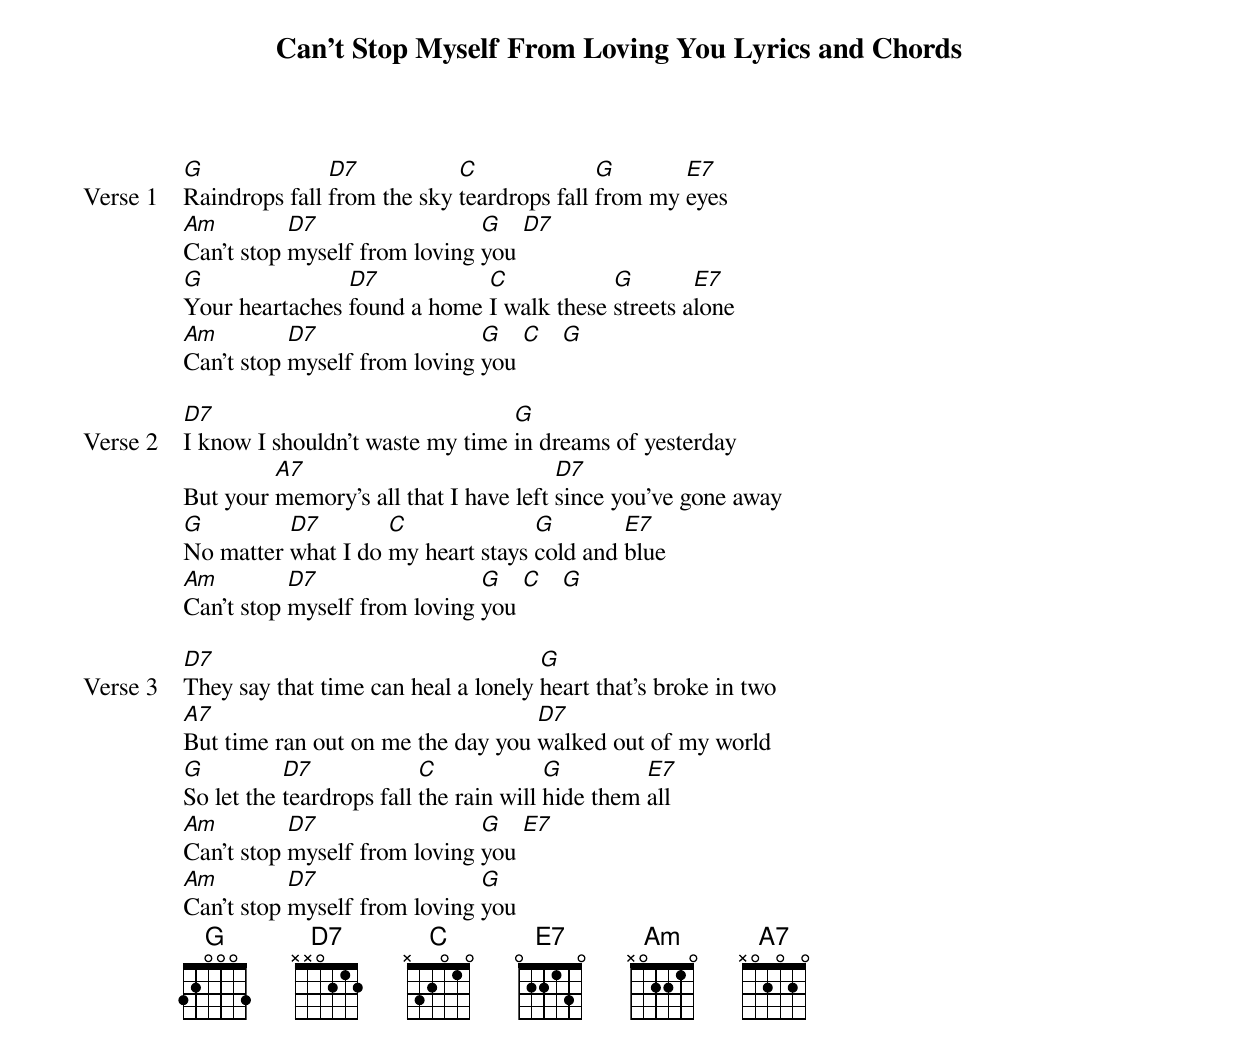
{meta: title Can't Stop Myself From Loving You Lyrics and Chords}
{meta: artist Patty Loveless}
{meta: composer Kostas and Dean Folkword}
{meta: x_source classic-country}
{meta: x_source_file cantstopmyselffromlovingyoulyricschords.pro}
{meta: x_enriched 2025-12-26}

{start_of_verse: Verse 1}
[G]Raindrops fall [D7]from the sky [C]teardrops fall [G]from my [E7]eyes
[Am]Can't stop [D7]myself from loving [G]you [D7]
[G]Your heartaches [D7]found a home [C]I walk these [G]streets a[E7]lone
[Am]Can't stop [D7]myself from loving [G]you [C]   [G]
{end_of_verse}

{start_of_verse: Verse 2}
[D7]I know I shouldn't waste my time [G]in dreams of yesterday
But your [A7]memory's all that I have left [D7]since you've gone away
[G]No matter [D7]what I do [C]my heart stays [G]cold and [E7]blue
[Am]Can't stop [D7]myself from loving [G]you [C]   [G]
{end_of_verse}

{start_of_verse: Verse 3}
[D7]They say that time can heal a lonely [G]heart that's broke in two
[A7]But time ran out on me the day you [D7]walked out of my world
[G]So let the [D7]teardrops fall [C]the rain will [G]hide them [E7]all
[Am]Can't stop [D7]myself from loving [G]you [E7]
[Am]Can't stop [D7]myself from loving [G]you
{end_of_verse}
